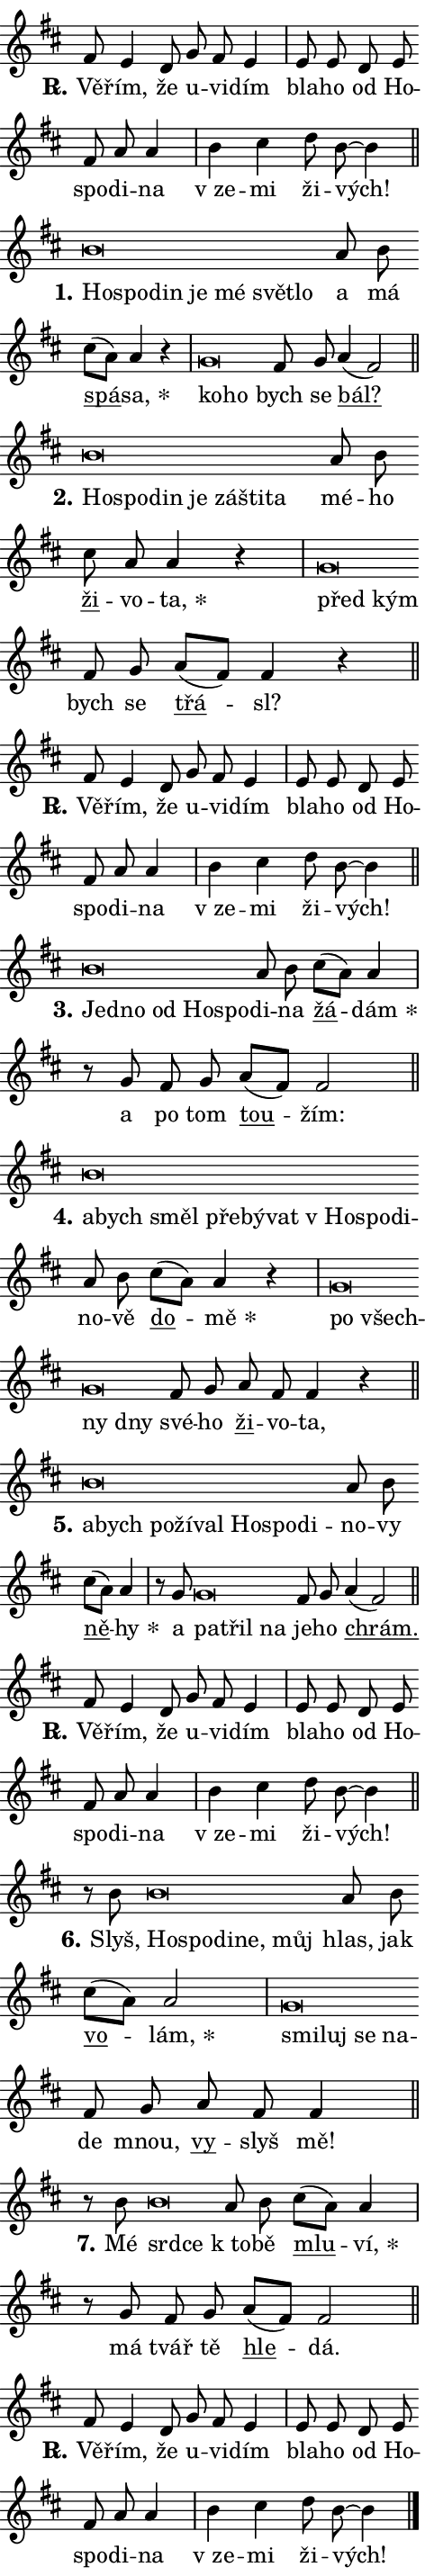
\version "2.24.0"
\header { tagline = "" }
\paper {
  indent = 0\cm
  top-margin = 0\cm
  right-margin = 0.13\cm % to fit lyric hyphens
  bottom-margin = 0\cm
  left-margin = 0\cm
  paper-width = 8\cm
  page-breaking = #ly:one-page-breaking
  system-system-spacing.basic-distance = #11
  score-system-spacing.basic-distance = #11
  ragged-last = ##f
}


%% Author: Thomas Morley
%% https://lists.gnu.org/archive/html/lilypond-user/2020-05/msg00002.html
#(define (line-position grob)
"Returns position of @var[grob} in current system:
   @code{'start}, if at first time-step
   @code{'end}, if at last time-step
   @code{'middle} otherwise
"
  (let* ((col (ly:item-get-column grob))
         (ln (ly:grob-object col 'left-neighbor))
         (rn (ly:grob-object col 'right-neighbor))
         (col-to-check-left (if (ly:grob? ln) ln col))
         (col-to-check-right (if (ly:grob? rn) rn col))
         (break-dir-left
           (and
             (ly:grob-property col-to-check-left 'non-musical #f)
             (ly:item-break-dir col-to-check-left)))
         (break-dir-right
           (and
             (ly:grob-property col-to-check-right 'non-musical #f)
             (ly:item-break-dir col-to-check-right))))
        (cond ((eqv? 1 break-dir-left) 'start)
              ((eqv? -1 break-dir-right) 'end)
              (else 'middle))))

#(define (tranparent-at-line-position vctor)
  (lambda (grob)
  "Relying on @code{line-position} select the relevant enry from @var{vctor}.
Used to determine transparency,"
    (case (line-position grob)
      ((end) (not (vector-ref vctor 0)))
      ((middle) (not (vector-ref vctor 1)))
      ((start) (not (vector-ref vctor 2))))))

noteHeadBreakVisibility =
#(define-music-function (break-visibility)(vector?)
"Makes @code{NoteHead}s transparent relying on @var{break-visibility}"
#{
  \override NoteHead.transparent =
    #(tranparent-at-line-position break-visibility)
#})

#(define delete-ledgers-for-transparent-note-heads
  (lambda (grob)
    "Reads whether a @code{NoteHead} is transparent.
If so this @code{NoteHead} is removed from @code{'note-heads} from
@var{grob}, which is supposed to be @code{LedgerLineSpanner}.
As a result ledgers are not printed for this @code{NoteHead}"
    (let* ((nhds-array (ly:grob-object grob 'note-heads))
           (nhds-list
             (if (ly:grob-array? nhds-array)
                 (ly:grob-array->list nhds-array)
                 '()))
           ;; Relies on the transparent-property being done before
           ;; Staff.LedgerLineSpanner.after-line-breaking is executed.
           ;; This is fragile ...
           (to-keep
             (remove
               (lambda (nhd)
                 (ly:grob-property nhd 'transparent #f))
               nhds-list)))
      ;; TODO find a better method to iterate over grob-arrays, similiar
      ;; to filter/remove etc for lists
      ;; For now rebuilt from scratch
      (set! (ly:grob-object grob 'note-heads)  '())
      (for-each
        (lambda (nhd)
          (ly:pointer-group-interface::add-grob grob 'note-heads nhd))
        to-keep))))

squashNotes = {
  \override NoteHead.X-extent = #'(-0.2 . 0.2)
  \override NoteHead.Y-extent = #'(-0.75 . 0)
  \override NoteHead.stencil =
    #(lambda (grob)
       (let ((pos (ly:grob-property grob 'staff-position)))
         (begin
           (if (< pos -7) (display "ERROR: Lower brevis then expected\n") (display ""))
           (if (<= pos -6) ly:text-interface::print ly:note-head::print))))
}
unSquashNotes = {
  \revert NoteHead.X-extent
  \revert NoteHead.Y-extent
  \revert NoteHead.stencil
}

hideNotes = \noteHeadBreakVisibility #begin-of-line-visible
unHideNotes = \noteHeadBreakVisibility #all-visible

% work-around for resetting accidentals
% https://lilypond.org/doc/v2.23/Documentation/notation/displaying-rhythms#unmetered-music
cadenzaMeasure = {
  \cadenzaOff
  \partial 1024 s1024
  \cadenzaOn
}

#(define-markup-command (accent layout props text) (markup?)
  "Underline accented syllable"
  (interpret-markup layout props
    #{\markup \override #'(offset . 4.3) \underline { #text }#}))

responsum = \markup \concat {
  "R" \hspace #-1.05 \path #0.1 #'((moveto 0 0.07) (lineto 0.9 0.8)) \hspace #0.05 "."
}

spaceSize = #0.6828661417322834 % exact space size for TeX Gyre Schola

\layout {
  \context {
    \Staff
    \remove "Time_signature_engraver"
    \override LedgerLineSpanner.after-line-breaking = #delete-ledgers-for-transparent-note-heads
  }
  \context {
    \Lyrics {
      \override LyricSpace.minimum-distance = \spaceSize
      \override LyricText.font-name = #"TeX Gyre Schola"
      \override LyricText.font-size = 1
      \override StanzaNumber.font-name = #"TeX Gyre Schola Bold"
      \override StanzaNumber.font-size = 1
    }
  }
  \context {
    \Score 
    \override NoteHead.text =
      #(lambda (grob) 
        (let ((pos (ly:grob-property grob 'staff-position)))
          #{\markup {
            \combine
              \halign #-0.55 \raise #(if (= pos -6) 0 0.5) \override #'(thickness . 2) \draw-line #'(3.2 . 0)
              \musicglyph "noteheads.sM1"
          }#}))
  }
}

% magnetic-lyrics.ily
%
%   written by
%     Jean Abou Samra <jean@abou-samra.fr>
%     Werner Lemberg <wl@gnu.org>
%
%   adapted by
%     Jiri Hon <jiri.hon@gmail.com>
%
% Version 2022-Apr-15

% https://www.mail-archive.com/lilypond-user@gnu.org/msg149350.html

#(define (Left_hyphen_pointer_engraver context)
   "Collect syllable-hyphen-syllable occurrences in lyrics and store
them in properties.  This engraver only looks to the left.  For
example, if the lyrics input is @code{foo -- bar}, it does the
following.

@itemize @bullet
@item
Set the @code{text} property of the @code{LyricHyphen} grob between
@q{foo} and @q{bar} to @code{foo}.

@item
Set the @code{left-hyphen} property of the @code{LyricText} grob with
text @q{foo} to the @code{LyricHyphen} grob between @q{foo} and
@q{bar}.
@end itemize

Use this auxiliary engraver in combination with the
@code{lyric-@/text::@/apply-@/magnetic-@/offset!} hook."
   (let ((hyphen #f)
         (text #f))
     (make-engraver
      (acknowledgers
       ((lyric-syllable-interface engraver grob source-engraver)
        (set! text grob)))
      (end-acknowledgers
       ((lyric-hyphen-interface engraver grob source-engraver)
        ;(when (not (grob::has-interface grob 'lyric-space-interface))
          (set! hyphen grob)));)
      ((stop-translation-timestep engraver)
       (when (and text hyphen)
         (ly:grob-set-object! text 'left-hyphen hyphen))
       (set! text #f)
       (set! hyphen #f)))))

#(define (lyric-text::apply-magnetic-offset! grob)
   "If the space between two syllables is less than the value in
property @code{LyricText@/.details@/.squash-threshold}, move the right
syllable to the left so that it gets concatenated with the left
syllable.

Use this function as a hook for
@code{LyricText@/.after-@/line-@/breaking} if the
@code{Left_@/hyphen_@/pointer_@/engraver} is active."
   (let ((hyphen (ly:grob-object grob 'left-hyphen #f)))
     (when hyphen
       (let ((left-text (ly:spanner-bound hyphen LEFT)))
         (when (grob::has-interface left-text 'lyric-syllable-interface)
           (let* ((common (ly:grob-common-refpoint grob left-text X))
                  (this-x-ext (ly:grob-extent grob common X))
                  (left-x-ext
                   (begin
                     ;; Trigger magnetism for left-text.
                     (ly:grob-property left-text 'after-line-breaking)
                     (ly:grob-extent left-text common X)))
                  ;; `delta` is the gap width between two syllables.
                  (delta (- (interval-start this-x-ext)
                            (interval-end left-x-ext)))
                  (details (ly:grob-property grob 'details))
                  (threshold (assoc-get 'squash-threshold details 0.2)))
             (when (< delta threshold)
               (let* (;; We have to manipulate the input text so that
                      ;; ligatures crossing syllable boundaries are not
                      ;; disabled.  For languages based on the Latin
                      ;; script this is essentially a beautification.
                      ;; However, for non-Western scripts it can be a
                      ;; necessity.
                      (lt (ly:grob-property left-text 'text))
                      (rt (ly:grob-property grob 'text))
                      (is-space (grob::has-interface hyphen 'lyric-space-interface))
                      (space (if is-space " " ""))
                      (extra-delta (if is-space spaceSize 0))
                      ;; Append new syllable.
                      (ltrt-space (if (and (string? lt) (string? rt))
                                (string-append lt space rt)
                                (make-concat-markup (list lt space rt))))
                      ;; Right-align `ltrt` to the right side.
                      (ltrt-space-markup (grob-interpret-markup
                               grob
                               (make-translate-markup
                                (cons (interval-length this-x-ext) 0)
                                (make-right-align-markup ltrt-space)))))
                 (begin
                   ;; Don't print `left-text`.
                   (ly:grob-set-property! left-text 'stencil #f)
                   ;; Set text and stencil (which holds all collected
                   ;; syllables so far) and shift it to the left.
                   (ly:grob-set-property! grob 'text ltrt-space)
                   (ly:grob-set-property! grob 'stencil ltrt-space-markup)
                   (ly:grob-translate-axis! grob (- (- delta extra-delta)) X))))))))))


#(define (lyric-hyphen::displace-bounds-first grob)
   ;; Make very sure this callback isn't triggered too early.
   (let ((left (ly:spanner-bound grob LEFT))
         (right (ly:spanner-bound grob RIGHT)))
     (ly:grob-property left 'after-line-breaking)
     (ly:grob-property right 'after-line-breaking)
     (ly:lyric-hyphen::print grob)))

squashThreshold = #0.4

\layout {
  \context {
    \Lyrics
    \consists #Left_hyphen_pointer_engraver
    \override LyricText.after-line-breaking =
      #lyric-text::apply-magnetic-offset!
    \override LyricHyphen.stencil = #lyric-hyphen::displace-bounds-first
    \override LyricText.details.squash-threshold = \squashThreshold
    \override LyricHyphen.minimum-distance = 0
    \override LyricHyphen.minimum-length = \squashThreshold
  }
}

squashText = \override LyricText.details.squash-threshold = 9999
unSquashText = \override LyricText.details.squash-threshold = \squashThreshold

leftText = \override LyricText.self-alignment-X = #LEFT
unLeftText = \revert LyricText.self-alignment-X

starOffset = #(lambda (grob) 
                (let ((x_offset (ly:self-alignment-interface::aligned-on-x-parent grob)))
                  (if (= x_offset 0) 0 (+ x_offset 1.2))))

star = #(define-music-function (syllable)(string?)
"Append star separator at the end of a syllable"
#{
  \once \override LyricText.X-offset = #starOffset
  \lyricmode { \markup {
    #syllable
    \override #'((font-name . "TeX Gyre Schola Bold")) \hspace #0.2 \lower #0.65 \larger "*"
  } }
#})

starAccent = #(define-music-function (syllable)(string?)
"Append star separator at the end of a syllable and make accent"
#{
  \once \override LyricText.X-offset = #starOffset
  \lyricmode { \markup {
    \accent #syllable
    \override #'((font-name . "TeX Gyre Schola Bold")) \hspace #0.2 \lower #0.65 \larger "*"
  } }
#})

breath = #(define-music-function (syllable)(string?)
"Append breathing indicator at the end of a syllable"
#{
  \lyricmode { \markup { #syllable "+" } }
#})

optionalBreath = #(define-music-function (syllable)(string?)
"Append optional breathing indicator at the end of a syllable"
#{
  \lyricmode { \markup { #syllable "(+)" } }
#})


\score {
    <<
        \new Voice = "melody" { \cadenzaOn \key d \major \relative { fis'8 e4 d8 g fis e4 \cadenzaMeasure \bar "|" e8 e d e \bar "" fis a a4 \cadenzaMeasure \bar "|" b cis d8 b~ b4 \cadenzaMeasure \bar "||" \break } }
        \new Lyrics \lyricsto "melody" { \lyricmode { \set stanza = \responsum
Vě -- řím, že u -- vi -- dím bla -- ho od Ho -- spo -- di -- na "v ze" -- mi ži -- vých! } }
    >>
    \layout {}
}

\score {
    <<
        \new Voice = "melody" { \cadenzaOn \key d \major \relative { \squashNotes b'\breve*1/16 \hideNotes \breve*1/16 \bar "" \breve*1/16 \bar "" \breve*1/16 \bar "" \breve*1/16 \bar "" \breve*1/16 \breve*1/16 \bar "" \unHideNotes \unSquashNotes a8 b \bar "" cis[( a)] a4 r \cadenzaMeasure \bar "|" \squashNotes g\breve*1/16 \hideNotes \breve*1/16 \bar "" \unHideNotes \unSquashNotes fis8 g \bar "" a4( fis2) \cadenzaMeasure \bar "||" \break } }
        \new Lyrics \lyricsto "melody" { \lyricmode { \set stanza = "1."
\leftText Ho -- \squashText spo -- din je mé svět -- lo \unLeftText \unSquashText a má \markup \accent spá -- \star sa, \leftText ko -- \squashText ho \unLeftText \unSquashText bych se \markup \accent bál? } }
    >>
    \layout {}
}

\score {
    <<
        \new Voice = "melody" { \cadenzaOn \key d \major \relative { \squashNotes b'\breve*1/16 \hideNotes \breve*1/16 \bar "" \breve*1/16 \bar "" \breve*1/16 \bar "" \breve*1/16 \bar "" \breve*1/16 \breve*1/16 \bar "" \unHideNotes \unSquashNotes a8 b \bar "" cis a a4 r \cadenzaMeasure \bar "|" \squashNotes g\breve*1/16 \hideNotes \breve*1/16 \bar "" \unHideNotes \unSquashNotes fis8 g \bar "" a[( fis)] fis4 r \cadenzaMeasure \bar "||" \break } }
        \new Lyrics \lyricsto "melody" { \lyricmode { \set stanza = "2."
\leftText Ho -- \squashText spo -- din je zá -- šti -- ta \unLeftText \unSquashText mé -- ho \markup \accent ži -- vo -- \star ta, \leftText před \squashText kým \unLeftText \unSquashText bych se \markup \accent třá -- sl? } }
    >>
    \layout {}
}

\score {
    <<
        \new Voice = "melody" { \cadenzaOn \key d \major \relative { fis'8 e4 d8 g fis e4 \cadenzaMeasure \bar "|" e8 e d e \bar "" fis a a4 \cadenzaMeasure \bar "|" b cis d8 b~ b4 \cadenzaMeasure \bar "||" \break } }
        \new Lyrics \lyricsto "melody" { \lyricmode { \set stanza = \responsum
Vě -- řím, že u -- vi -- dím bla -- ho od Ho -- spo -- di -- na "v ze" -- mi ži -- vých! } }
    >>
    \layout {}
}

\score {
    <<
        \new Voice = "melody" { \cadenzaOn \key d \major \relative { \squashNotes b'\breve*1/16 \hideNotes \breve*1/16 \bar "" \breve*1/16 \bar "" \breve*1/16 \breve*1/16 \bar "" \unHideNotes \unSquashNotes a8 b \bar "" cis[( a)] a4 \cadenzaMeasure \bar "|" r8 g8 fis8 g \bar "" a[( fis)] fis2 \cadenzaMeasure \bar "||" \break } }
        \new Lyrics \lyricsto "melody" { \lyricmode { \set stanza = "3."
\leftText Jed -- \squashText no od Ho -- spo -- \unLeftText \unSquashText di -- na \markup \accent žá -- \star dám a po tom \markup \accent tou -- žím: } }
    >>
    \layout {}
}

\score {
    <<
        \new Voice = "melody" { \cadenzaOn \key d \major \relative { \squashNotes b'\breve*1/16 \hideNotes \breve*1/16 \bar "" \breve*1/16 \bar "" \breve*1/16 \bar "" \breve*1/16 \bar "" \breve*1/16 \bar "" \breve*1/16 \bar "" \breve*1/16 \breve*1/16 \bar "" \unHideNotes \unSquashNotes a8 b \bar "" cis[( a)] a4 r \cadenzaMeasure \bar "|" \squashNotes g\breve*1/16 \hideNotes \breve*1/16 \bar "" \breve*1/16 \breve*1/16 \bar "" \unHideNotes \unSquashNotes fis8 g \bar "" a8 fis fis4 r \cadenzaMeasure \bar "||" \break } }
        \new Lyrics \lyricsto "melody" { \lyricmode { \set stanza = "4."
\leftText a -- \squashText bych směl pře -- bý -- vat "v Ho" -- spo -- di -- \unLeftText \unSquashText no -- vě \markup \accent do -- \star mě \leftText po \squashText všech -- ny dny \unLeftText \unSquashText své -- ho \markup \accent ži -- vo -- ta, } }
    >>
    \layout {}
}

\score {
    <<
        \new Voice = "melody" { \cadenzaOn \key d \major \relative { \squashNotes b'\breve*1/16 \hideNotes \breve*1/16 \bar "" \breve*1/16 \bar "" \breve*1/16 \bar "" \breve*1/16 \bar "" \breve*1/16 \bar "" \breve*1/16 \breve*1/16 \bar "" \unHideNotes \unSquashNotes a8 b \bar "" cis[( a)] a4 \cadenzaMeasure \bar "|" r8 g \squashNotes g\breve*1/16 \hideNotes \breve*1/16 \breve*1/16 \bar "" \unHideNotes \unSquashNotes fis8 g \bar "" a4( fis2) \cadenzaMeasure \bar "||" \break } }
        \new Lyrics \lyricsto "melody" { \lyricmode { \set stanza = "5."
\leftText a -- \squashText bych po -- ží -- val Ho -- spo -- di -- \unLeftText \unSquashText no -- vy \markup \accent ně -- \star hy a \leftText pa -- \squashText třil na \unLeftText \unSquashText je -- ho \markup \accent chrám. } }
    >>
    \layout {}
}

\score {
    <<
        \new Voice = "melody" { \cadenzaOn \key d \major \relative { fis'8 e4 d8 g fis e4 \cadenzaMeasure \bar "|" e8 e d e \bar "" fis a a4 \cadenzaMeasure \bar "|" b cis d8 b~ b4 \cadenzaMeasure \bar "||" \break } }
        \new Lyrics \lyricsto "melody" { \lyricmode { \set stanza = \responsum
Vě -- řím, že u -- vi -- dím bla -- ho od Ho -- spo -- di -- na "v ze" -- mi ži -- vých! } }
    >>
    \layout {}
}

\score {
    <<
        \new Voice = "melody" { \cadenzaOn \key d \major \relative { r8 b'8 \squashNotes b\breve*1/16 \hideNotes \breve*1/16 \bar "" \breve*1/16 \bar "" \breve*1/16 \breve*1/16 \bar "" \unHideNotes \unSquashNotes a8 b \bar "" cis[( a)] a2 \cadenzaMeasure \bar "|" \squashNotes g\breve*1/16 \hideNotes \breve*1/16 \bar "" \breve*1/16 \breve*1/16 \bar "" \unHideNotes \unSquashNotes fis8 g \bar "" a fis fis4 \cadenzaMeasure \bar "||" \break } }
        \new Lyrics \lyricsto "melody" { \lyricmode { \set stanza = "6."
Slyš, \leftText Ho -- \squashText spo -- di -- ne, můj \unLeftText \unSquashText hlas, jak \markup \accent vo -- \star lám, \leftText smi -- \squashText luj se na -- \unLeftText \unSquashText de mnou, \markup \accent vy -- slyš mě! } }
    >>
    \layout {}
}

\score {
    <<
        \new Voice = "melody" { \cadenzaOn \key d \major \relative { r8 b'8 \squashNotes b\breve*1/16 \hideNotes \breve*1/16 \bar "" \unHideNotes \unSquashNotes a8 b \bar "" cis[( a)] a4 \cadenzaMeasure \bar "|" r8 g fis8 g \bar "" a[( fis)] fis2 \cadenzaMeasure \bar "||" \break } }
        \new Lyrics \lyricsto "melody" { \lyricmode { \set stanza = "7."
Mé \leftText srd -- \squashText ce \unLeftText \unSquashText "k to" -- bě \markup \accent mlu -- \star ví, má tvář tě \markup \accent hle -- dá. } }
    >>
    \layout {}
}

\score {
    <<
        \new Voice = "melody" { \cadenzaOn \key d \major \relative { fis'8 e4 d8 g fis e4 \cadenzaMeasure \bar "|" e8 e d e \bar "" fis a a4 \cadenzaMeasure \bar "|" b cis d8 b~ b4 \cadenzaMeasure \bar "||" \break } \bar "|." }
        \new Lyrics \lyricsto "melody" { \lyricmode { \set stanza = \responsum
Vě -- řím, že u -- vi -- dím bla -- ho od Ho -- spo -- di -- na "v ze" -- mi ži -- vých! } }
    >>
    \layout {}
}
